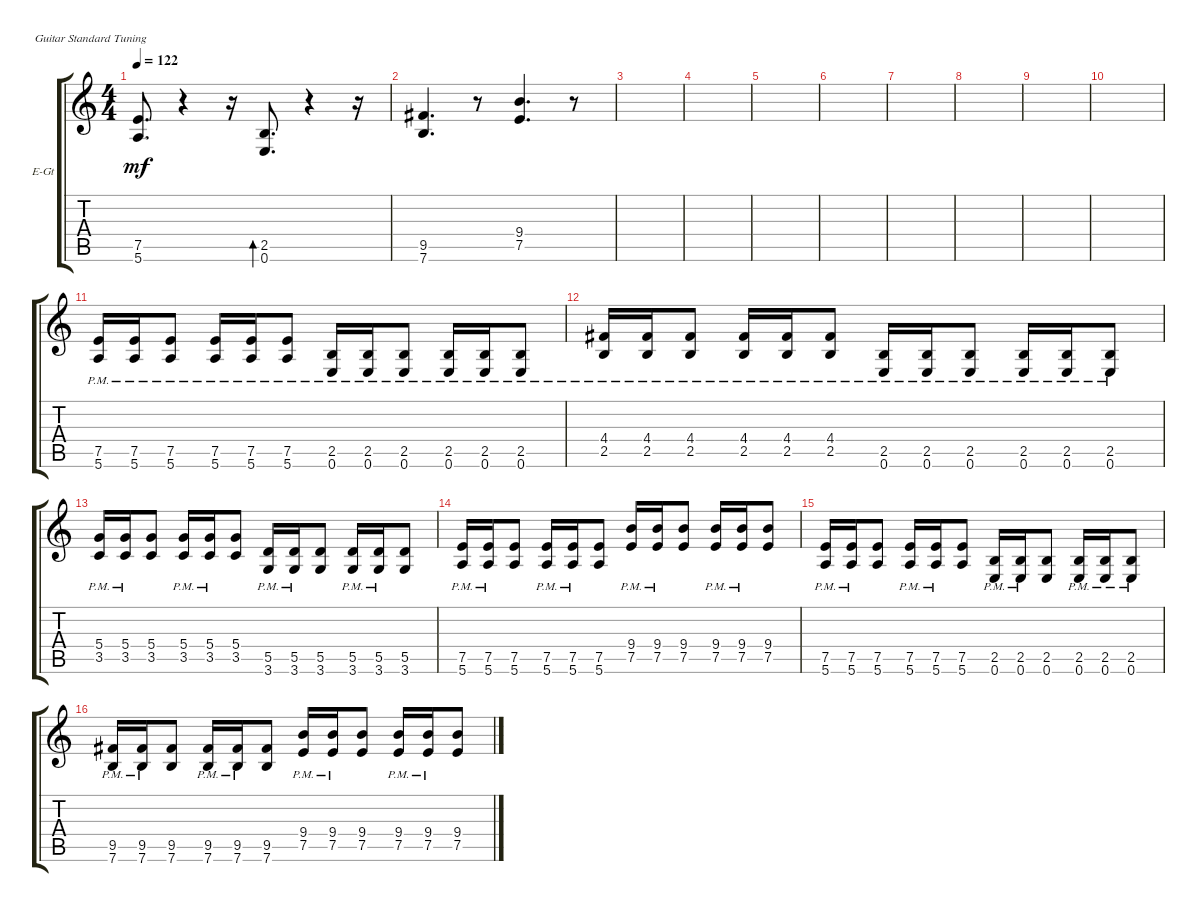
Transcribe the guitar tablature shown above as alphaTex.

\defaultSystemsLayout 4
\bracketExtendMode groupsimilarinstruments
\firstSystemTrackNameOrientation horizontal
\otherSystemsTrackNameOrientation horizontal
\track ("Electric Guitar(ритм)" "E-Gt") {instrument distortionguitar}
\staff {score tabs}
\tuning (E4 B3 G3 D3 A2 E2)
\ts (4 4)
\tempo 122
\clef g2
\scale
0.333333
\ks c
(5.6 7.5).8{d dy mf} r.4 r.16 (2.5 0.6).8{d bd 82} r.4 r.16 |
\scale
0.333333 (7.6 9.5).4{d} r.8 (7.5 9.4).4{d} r.8 |
\scale
0.333333 |
\scale
0.333333 |
\scale
0.333333 |
\scale
0.333333 |
\scale
0.333333 |
\scale
0.333333 |
\scale
0.333333 |
\scale
0.333333 |
\scale
0.333333 (5.6{pm} 7.5{pm}).16 (7.5{pm} 5.6{pm}).16 (5.6{pm} 7.5{pm}).8 (5.6{pm} 7.5{pm}).16 (7.5{pm} 5.6{pm}).16 (5.6{pm} 7.5{pm}).8 (0.6{pm} 2.5{pm}).16 (2.5{pm} 0.6{pm}).16 (2.5{pm} 0.6{pm}).8 (2.5{pm} 0.6{pm}).16 (2.5{pm} 0.6{pm}).16 (2.5{pm} 0.6{pm}).8 |
\scale
0.333333 (2.5{pm} 4.4{pm}).16 (2.5{pm} 4.4{pm}).16 (2.5{pm} 4.4{pm}).8 (2.5{pm} 4.4{pm}).16 (2.5{pm} 4.4{pm}).16 (2.5{pm} 4.4{pm}).8 (0.6{pm} 2.5{pm}).16 (2.5{pm} 0.6{pm}).16 (2.5{pm} 0.6{pm}).8 (2.5{pm} 0.6{pm}).16 (2.5{pm} 0.6{pm}).16 (2.5{pm} 0.6{pm}).8 |
\scale
0.333333 (3.5{pm} 5.4).16 (3.5{pm} 5.4).16 (3.5 5.4).8 (3.5{pm} 5.4).16 (3.5{pm} 5.4).16 (3.5 5.4).8 (3.6{pm} 5.5{pm}).16 (5.5{pm} 3.6{pm}).16 (5.5 3.6).8 (5.5{pm} 3.6{pm}).16 (5.5{pm} 3.6{pm}).16 (5.5 3.6).8 |
\scale
0.333333 (5.6{pm} 7.5{pm}).16 (7.5{pm} 5.6{pm}).16 (5.6 7.5).8 (5.6{pm} 7.5{pm}).16 (7.5{pm} 5.6{pm}).16 (5.6 7.5).8 (7.5{pm} 9.4{pm}).16 (7.5{pm} 9.4{pm}).16 (7.5 9.4).8 (7.5{pm} 9.4).16 (7.5{pm} 9.4).16 (7.5 9.4).8 |
\scale
0.333333 (5.6{pm} 7.5{pm}).16 (7.5{pm} 5.6{pm}).16 (5.6 7.5).8 (5.6{pm} 7.5{pm}).16 (7.5{pm} 5.6{pm}).16 (5.6 7.5).8 (0.6{pm} 2.5{pm}).16 (2.5{pm} 0.6{pm}).16 (2.5 0.6).8 (2.5{pm} 0.6{pm}).16 (2.5{pm} 0.6{pm}).16 (2.5{pm} 0.6{pm}).8 |
\scale
0.333333 (7.6{pm} 9.5{pm}).16 (9.5{pm} 7.6{pm}).16 (7.6 9.5).8 (7.6{pm} 9.5{pm}).16 (9.5{pm} 7.6{pm}).16 (7.6 9.5).8 (7.5{pm} 9.4{pm}).16 (7.5{pm} 9.4{pm}).16 (7.5 9.4).8 (7.5{pm} 9.4).16 (7.5{pm} 9.4).16 (7.5 9.4).8
